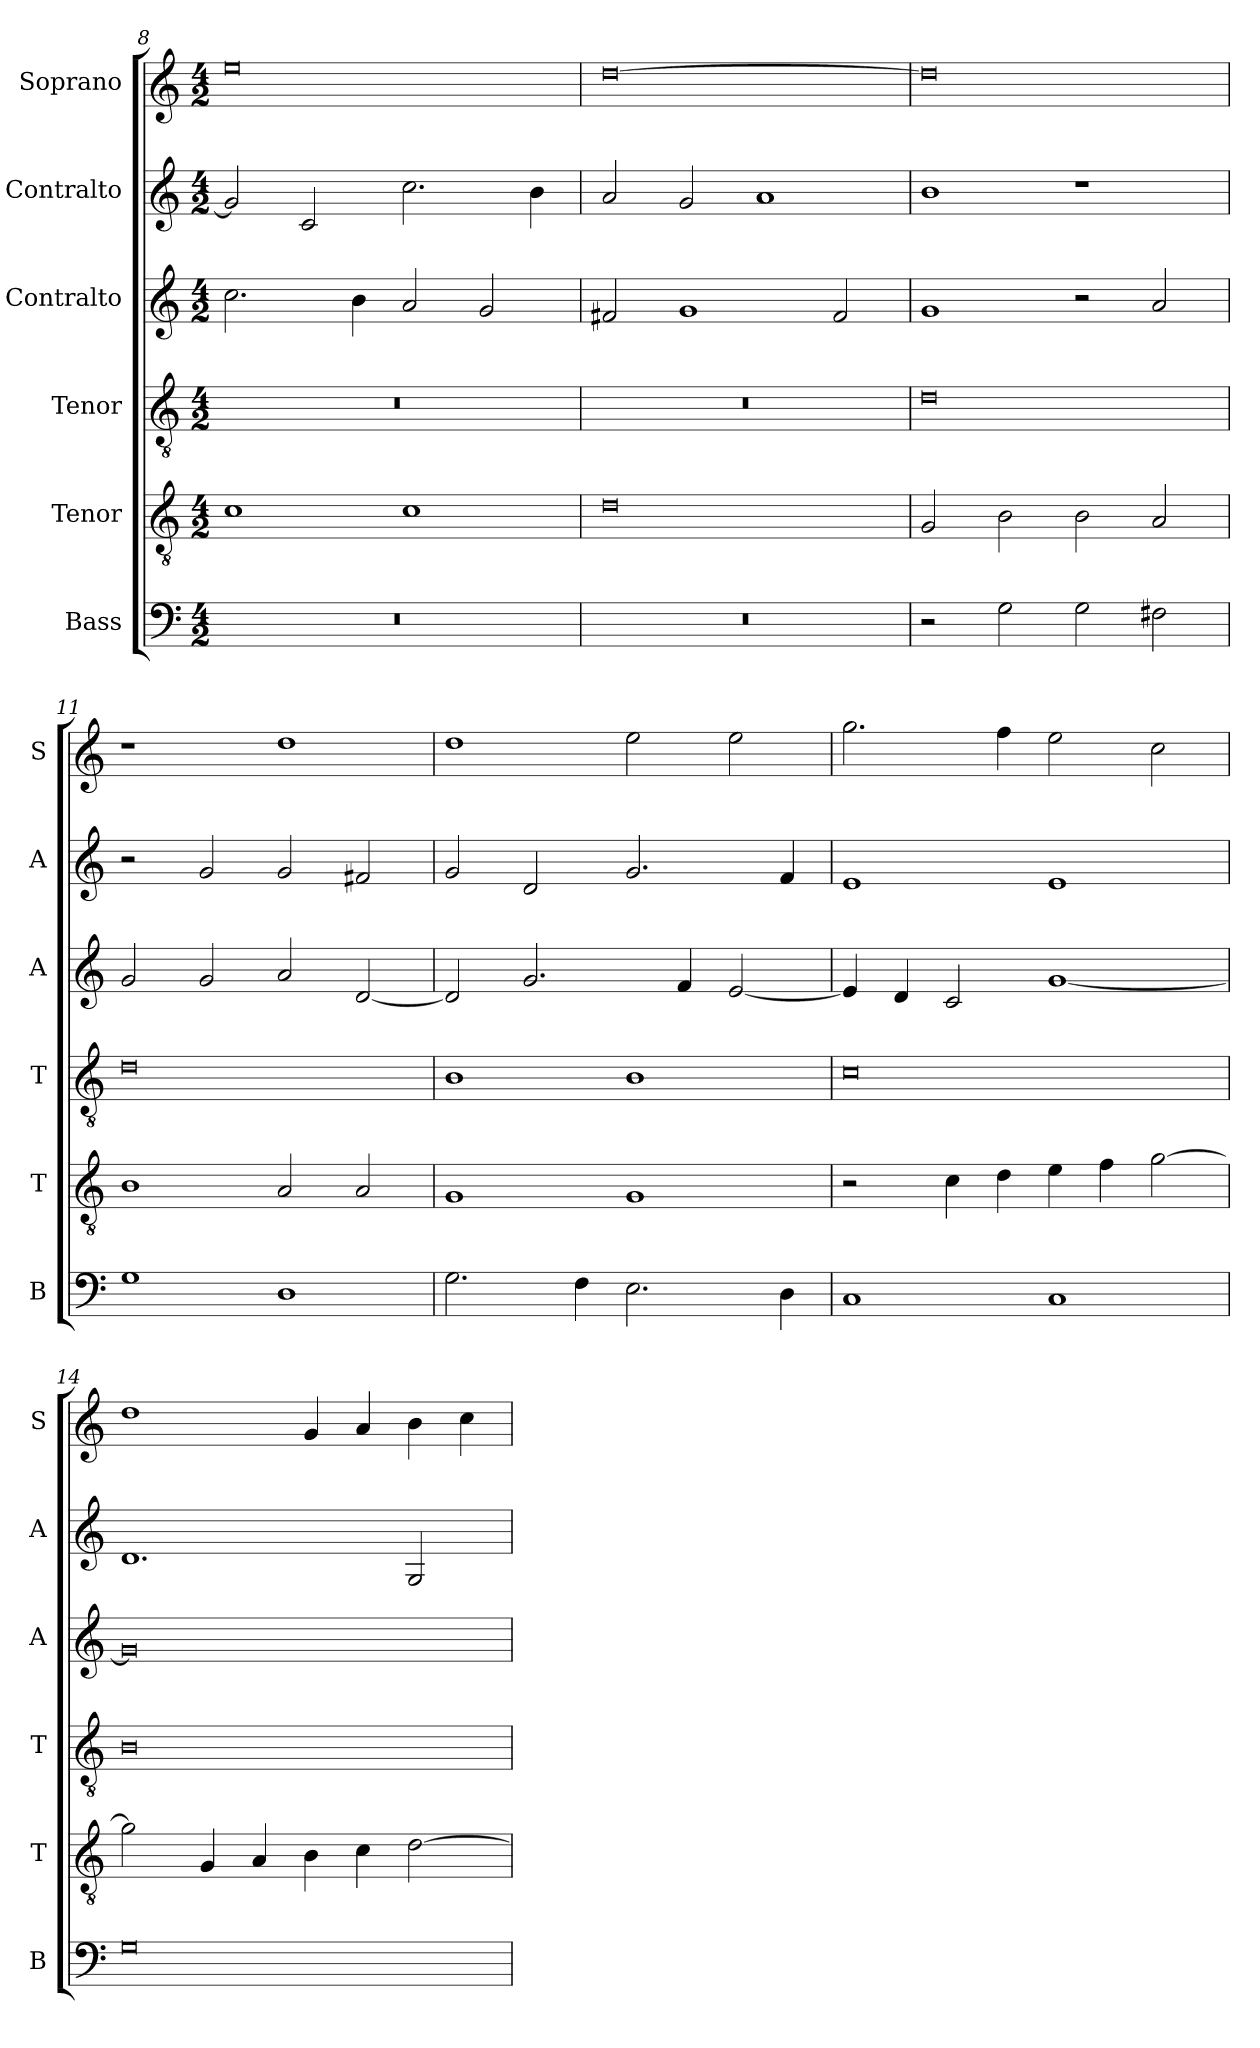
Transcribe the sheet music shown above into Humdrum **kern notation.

**kern	**kern	**kern	**kern	**kern	**kern
*part6	*part5	*part4	*part3	*part2	*part1
*staff6	*staff5	*staff4	*staff3	*staff2	*staff1
*I"Bass	*I"Tenor	*I"Tenor	*I"Contralto	*I"Contralto	*I"Soprano
*I'B	*I'T	*I'T	*I'A	*I'A	*I'S
*clefF4	*clefGv2	*clefGv2	*clefG2	*clefG2	*clefG2
*k[]	*k[]	*k[]	*k[]	*k[]	*k[]
*G:mix	*G:mix	*G:mix	*G:mix	*G:mix	*G:mix
*M4/2	*M4/2	*M4/2	*M4/2	*M4/2	*M4/2
=8	=8	=8	=8	=8	=8
0r	1c	0r	2.cc	2g]	0ee
.	.	.	.	2c	.
.	.	.	4b	.	.
.	1c	.	2a	2.cc	.
.	.	.	2g	.	.
.	.	.	.	4b	.
=9	=9	=9	=9	=9	=9
0r	0d	0r	2f#X	2a	[0dd
.	.	.	1g	2g	.
.	.	.	.	1a	.
.	.	.	2f#	.	.
=10	=10	=10	=10	=10	=10
2r	2G	0d	1g	1b	0dd]
2G	2B	.	.	.	.
2G	2B	.	2r	1r	.
2F#X	2A	.	2a	.	.
=11	=11	=11	=11	=11	=11
1G	1B	0d	2g	2r	1r
.	.	.	2g	2g	.
1D	2A	.	2a	2g	1dd
.	2A	.	[2d	2f#X	.
=12	=12	=12	=12	=12	=12
2.G	1G	1B	2d]	2g	1dd
.	.	.	2.g	2d	.
4F	.	.	.	.	.
2.E	1G	1B	.	2.g	2ee
.	.	.	4f	.	.
.	.	.	[2e	.	2ee
4D	.	.	.	4f	.
=13	=13	=13	=13	=13	=13
1C	2r	0c	4e]	1e	2.gg
.	.	.	4d	.	.
.	4c	.	2c	.	.
.	4d	.	.	.	4ff
1C	4e	.	[1g	1e	2ee
.	4f	.	.	.	.
.	[2g	.	.	.	2cc
=14	=14	=14	=14	=14	=14
0G	2g]	0B	0g]	1.d	1dd
.	4G	.	.	.	.
.	4A	.	.	.	.
.	4B	.	.	.	4g
.	4c	.	.	.	4a
.	[2d	.	.	2G	4b
.	.	.	.	.	4cc
=	=	=	=	=	=
*-	*-	*-	*-	*-	*-
